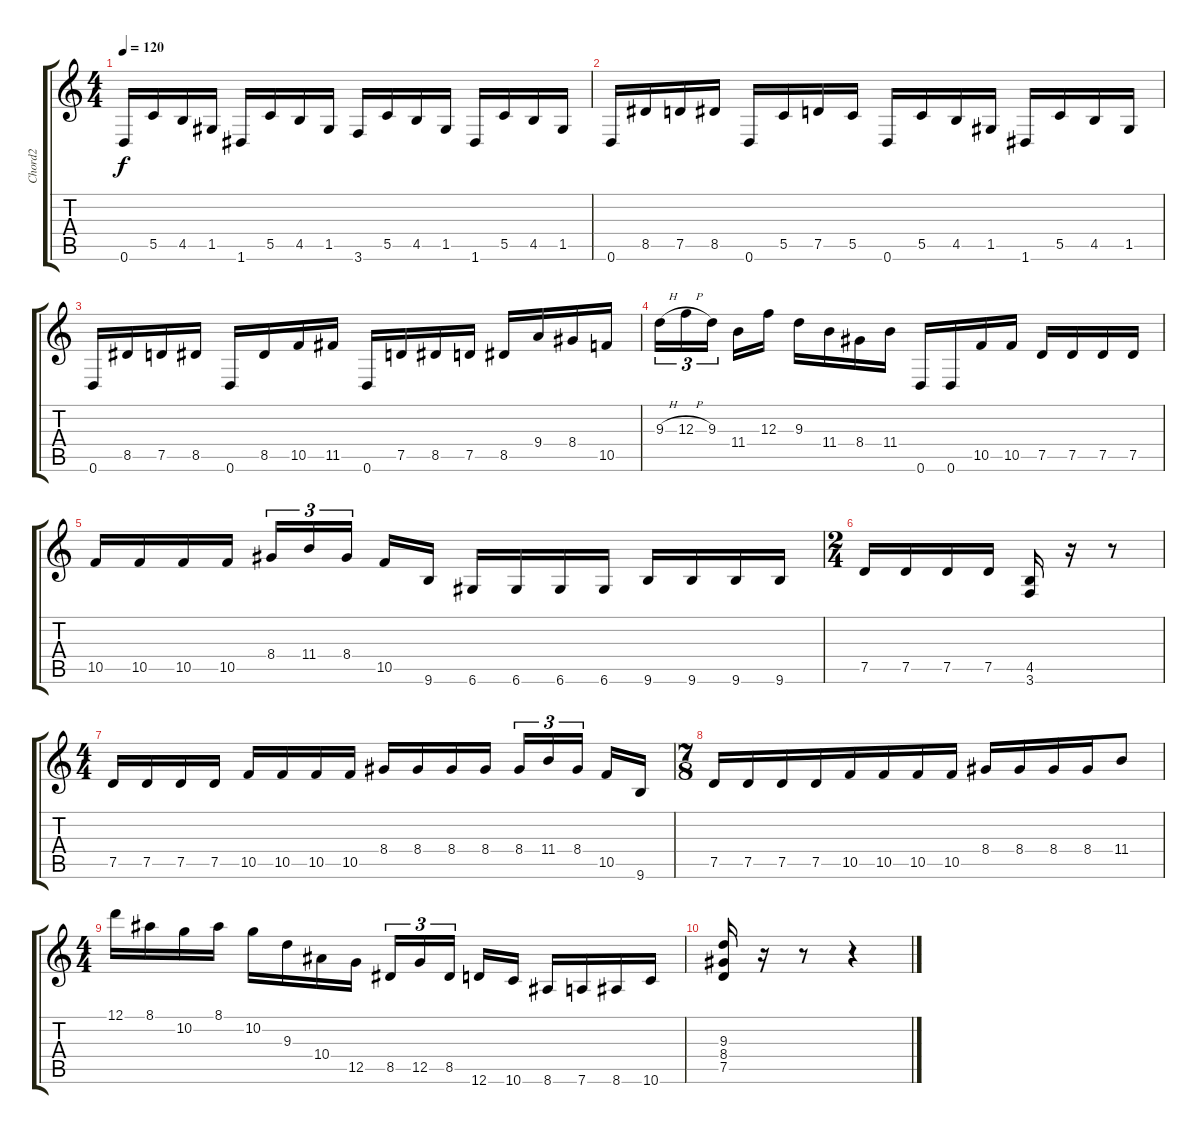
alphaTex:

\track ("Chord2" "Chord2") {instrument overdrivenguitar}
\staff {score tabs}
\tuning (D4 A3 F3 C3 G2 D2) {hide}
\ts (4 4)
\tempo 120
\clef g2
\ks c
0.6.16{dy f} 5.5.16 4.5.16 1.5.16 1.6.16 5.5.16 4.5.16 1.5.16 3.6.16 5.5.16 4.5.16 1.5.16 1.6.16 5.5.16 4.5.16 1.5.16 |
0.6.16 8.5.16 7.5.16 8.5.16 0.6.16 5.5.16 7.5.16 5.5.16 0.6.16 5.5.16 4.5.16 1.5.16 1.6.16 5.5.16 4.5.16 1.5.16 |
0.6.16 8.5.16 7.5.16 8.5.16 0.6.16 8.5.16 10.5.16 11.5.16 0.6.16 7.5.16 8.5.16 7.5.16 8.5.16 9.4.16 8.4.16 10.5.16 |
9.3{h}.16{tu (3 2)} 12.3{h}.16{tu (3 2)} 9.3.16{tu (3 2)} 11.4.16 12.3.16 9.3.16 11.4.16 8.4.16 11.4.16 0.6.16 0.6.16 10.5.16 10.5.16 7.5.16 7.5.16 7.5.16 7.5.16 |
10.5.16 10.5.16 10.5.16 10.5.16 8.4.16{tu (3 2)} 11.4.16{tu (3 2)} 8.4.16{tu (3 2)} 10.5.16 9.6.16 6.6.16 6.6.16 6.6.16 6.6.16 9.6.16 9.6.16 9.6.16 9.6.16 |
\ts (2 4)
7.5.16 7.5.16 7.5.16 7.5.16 (4.5 3.6).16 r.16 r.8 |
\ts (4 4)
7.5.16 7.5.16 7.5.16 7.5.16 10.5.16 10.5.16 10.5.16 10.5.16 8.4.16 8.4.16 8.4.16 8.4.16 8.4.16{tu (3 2)} 11.4.16{tu (3 2)} 8.4.16{tu (3 2)} 10.5.16 9.6.16 |
\ts (7 8)
7.5.16 7.5.16 7.5.16 7.5.16 10.5.16 10.5.16 10.5.16 10.5.16 8.4.16 8.4.16 8.4.16 8.4.16 11.4.8 |
\ts (4 4)
12.1.16 8.1.16 10.2.16 8.1.16 10.2.16 9.3.16 10.4.16 12.5.16 8.5.16{tu (3 2)} 12.5.16{tu (3 2)} 8.5.16{tu (3 2)} 12.6.16 10.6.16 8.6.16 7.6.16 8.6.16 10.6.16 |
(9.3 8.4 7.5).16 r.16 r.8 r.4
